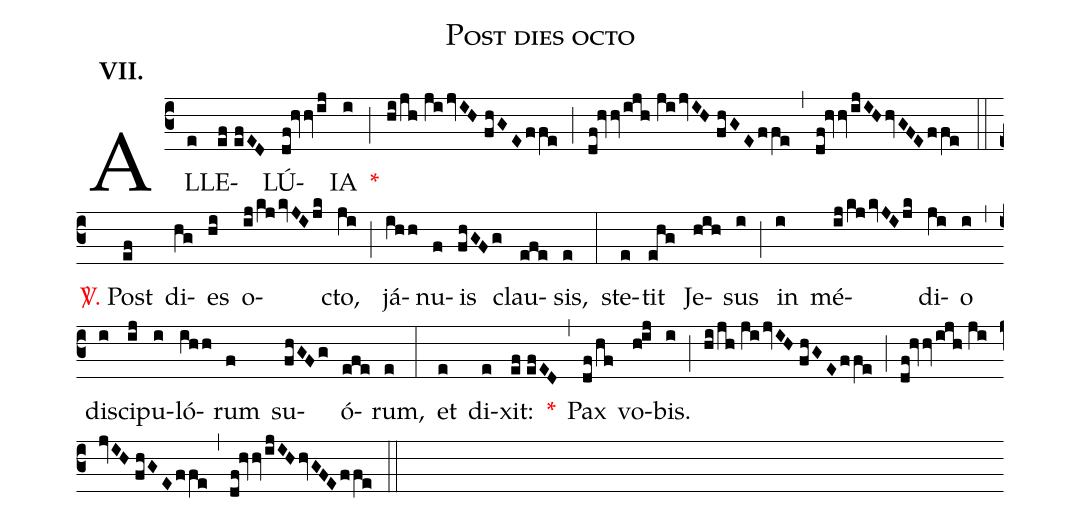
name:Post dies octo;
mode:VII.;
office-part:Alleluia;
%%
(c3) AL(e)LE(ef//efED)LÚ(df!hvv/ij)IA(i) <v>\red{*}</v>(;) (hi/jh//ji/jvIH//fhGE/ffe) (;) (df!hvv/ijh//ji/jvIH//fhGE/ffe) (,) (df!hvv/ijIH/hvGFE/ffe) (::) <v>\red{\Vbar.}</v> Post(ef) di(hg)es(hi) o(ij/kj/kvJI/jk)cto,(ji) (;) já(ihh)nu(f)is(fhGFg) clau(efe)sis,(e) (:) ste(e)tit(ehg) Je(hih)sus(i) (;) in(i) mé(ij/kj/kvJI/jk)di(ji)o(i) (,) di(i)sci(ij)pu(i)ló(ihh)rum(f) su(fhGFg)ó(efe)rum,(e) (:) et(e) di(e)xit:(ef//efED) <v>\red{*}</v>(,) Pax(df/hf) vo(h!ij)bis.(i) (;) (hi/jh//ji/jvIH//fhGE/ffe) (;) (df!hvv/ijh//ji/jvIH//fhGE/ffe) (,) (df!hvv/ijIH/hvGFE/ffe) (::)
